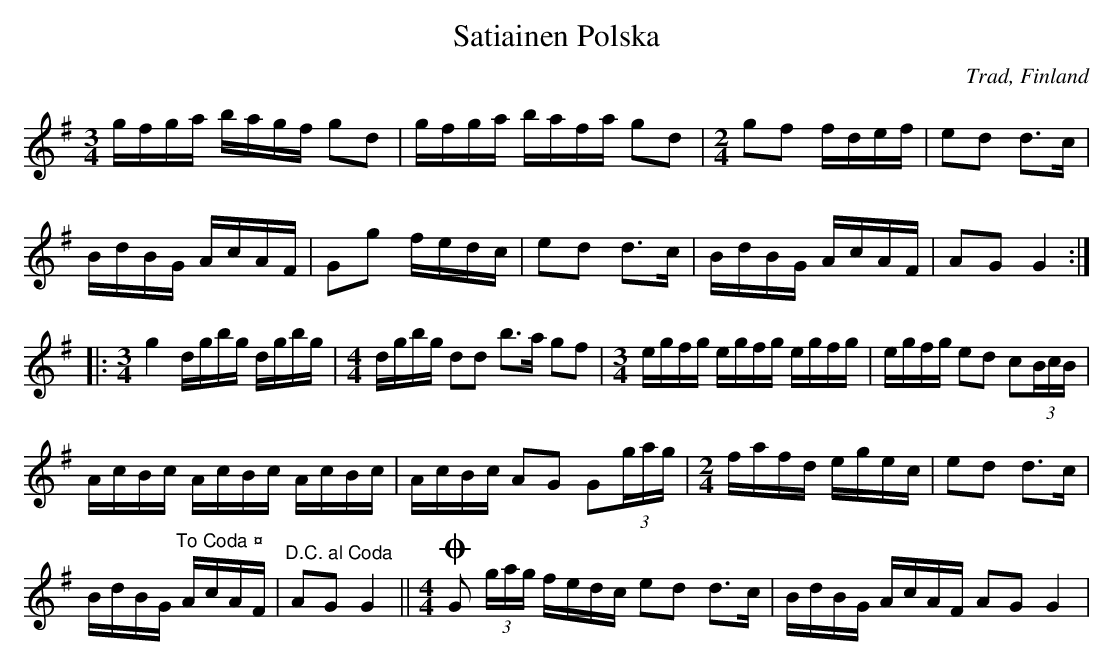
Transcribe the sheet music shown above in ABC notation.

X:1
T:Satiainen Polska
Q:100
O:Trad, Finland
L:1/16
M:3/4
K:G
gfga bagf g2d2 | gfga bafa g2d2 |[M:2/4] g2f2 fdef | e2d2 d2>c2 |
 BdBG AcAF | G2g2 fedc | e2d2 d2>c2 | BdBG AcAF | A2G2 G4 ::
[M:3/4] g4 dgbg dgbg |[M:4/4] dgbg d2d2 b2>a2 g2f2 | [M:3/4] egfg egfg egfg | egfg e2d2 c2(3BcB |
 AcBc AcBc AcBc | AcBc A2G2 G2(3gag | [M:2/4] fafd egec | e2d2 d2>c2 |
BdBG"^To Coda ¤" AcAF |"^D.C. al Coda"  A2G2 G4 || [M:4/4]!coda! G2 (3gag fedc e2d2 d2>c2 | BdBG AcAF A2G2 G4 |
